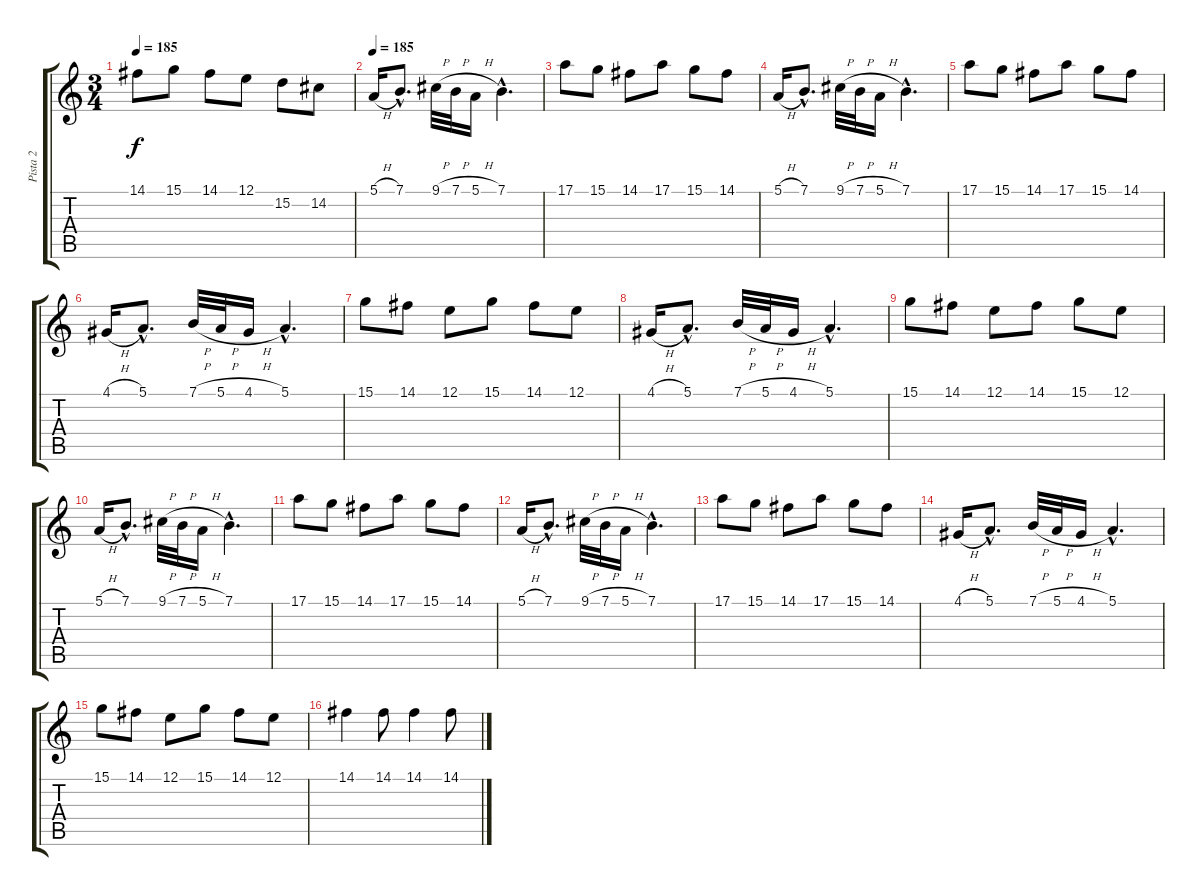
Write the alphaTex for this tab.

\track ("Pista 2" "Pista 2") {instrument panflute}
\staff {score tabs}
\tuning (E4 B3 G3 D3 A2 E2) {hide}
\ts (3 4)
\tempo 185
\clef g2
\ks c
14.1.8{dy f} 15.1.8 14.1.8 12.1.8 15.2.8 14.2.8 |
\tempo 185
5.1{h}.16 7.1{hac}.8{d} 9.1{h}.32 7.1{h}.32 5.1{h}.16 7.1{hac}.4{d} |
17.1.8 15.1.8 14.1.8 17.1.8 15.1.8 14.1.8 |
5.1{h}.16 7.1{hac}.8{d} 9.1{h}.32 7.1{h}.32 5.1{h}.16 7.1{hac}.4{d} |
17.1.8 15.1.8 14.1.8 17.1.8 15.1.8 14.1.8 |
4.1{h}.16 5.1{hac}.8{d} 7.1{h}.32 5.1{h}.32 4.1{h}.16 5.1{hac}.4{d} |
15.1.8 14.1.8 12.1.8 15.1.8 14.1.8 12.1.8 |
4.1{h}.16 5.1{hac}.8{d} 7.1{h}.32 5.1{h}.32 4.1{h}.16 5.1{hac}.4{d} |
15.1.8 14.1.8 12.1.8 14.1.8 15.1.8 12.1.8 |
5.1{h}.16 7.1{hac}.8{d} 9.1{h}.32 7.1{h}.32 5.1{h}.16 7.1{hac}.4{d} |
17.1.8 15.1.8 14.1.8 17.1.8 15.1.8 14.1.8 |
5.1{h}.16 7.1{hac}.8{d} 9.1{h}.32 7.1{h}.32 5.1{h}.16 7.1{hac}.4{d} |
17.1.8 15.1.8 14.1.8 17.1.8 15.1.8 14.1.8 |
4.1{h}.16 5.1{hac}.8{d} 7.1{h}.32 5.1{h}.32 4.1{h}.16 5.1{hac}.4{d} |
15.1.8 14.1.8 12.1.8 15.1.8 14.1.8 12.1.8 |
14.1.4 14.1.8 14.1.4 14.1.8
